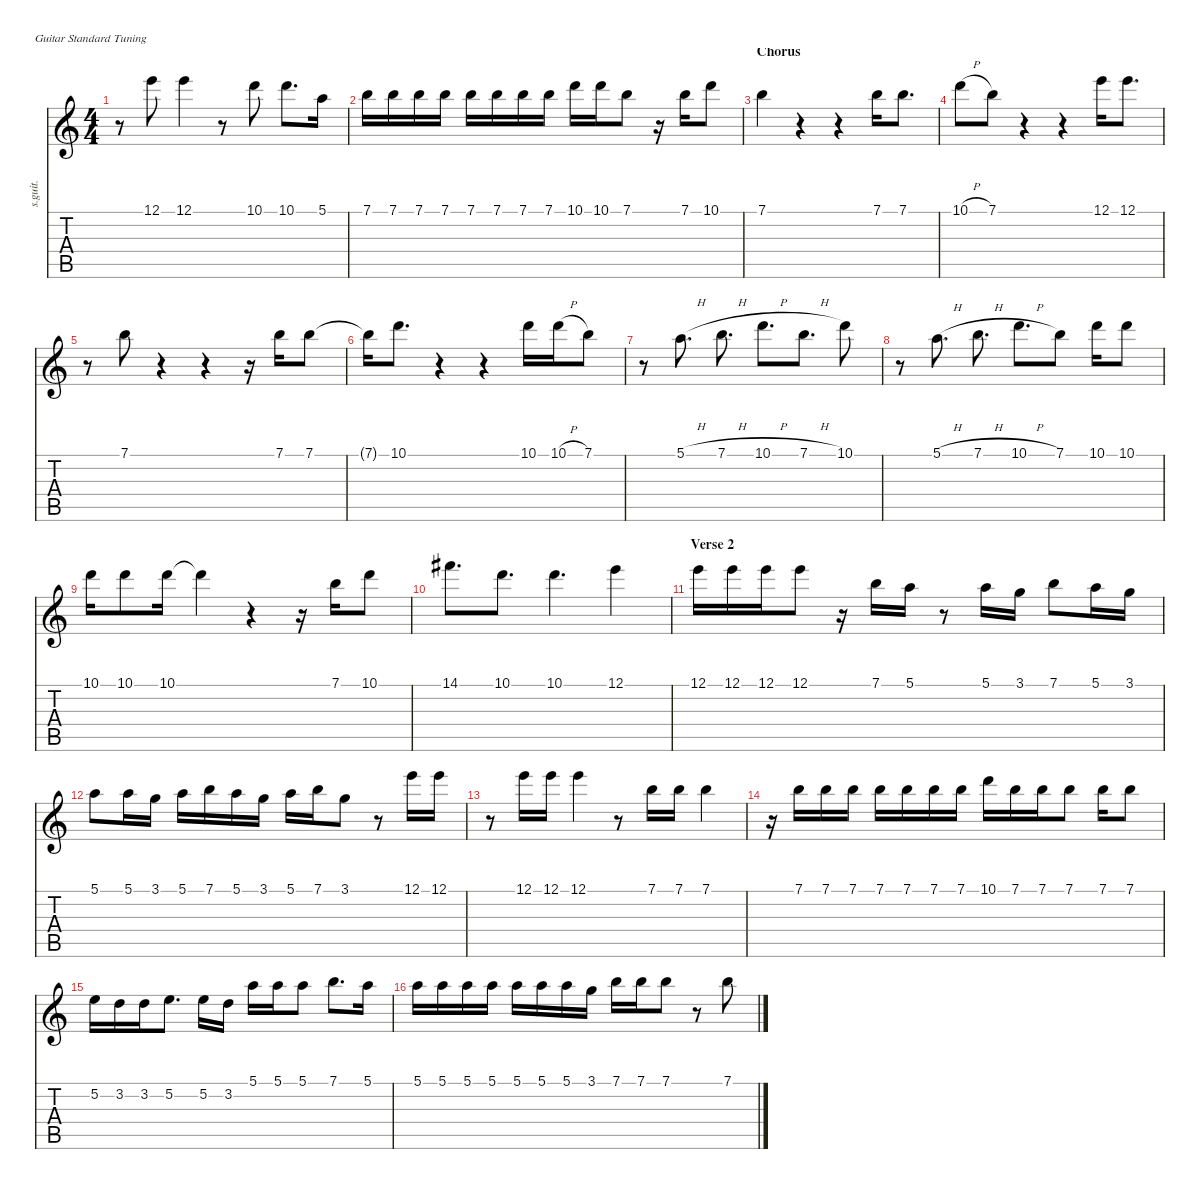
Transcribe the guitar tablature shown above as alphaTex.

\defaultSystemsLayout 4
\hideDynamics
\bracketExtendMode nobrackets
\track ("Brian Johnson - Vocals" "s.guit.") {instrument clarinet}
\staff {score tabs}
\tuning (E4 B3 G3 D3 A2 E2)
\displaytranspose 12
\ts (4 4)
\tempo (92 hide)
\clef g2
\ks c
r.8{dy f} 12.1.8{lyrics (0 "") lyrics (1 "") lyrics (2 "") lyrics (3 "") lyrics (4 "")} 12.1.4{lyrics (0 "") lyrics (1 "") lyrics (2 "") lyrics (3 "") lyrics (4 "")} r.8 10.1.8{lyrics (0 "") lyrics (1 "") lyrics (2 "") lyrics (3 "") lyrics (4 "")} 10.1.8{d lyrics (0 "") lyrics (1 "") lyrics (2 "") lyrics (3 "") lyrics (4 "")} 5.1.16{lyrics (0 "") lyrics (1 "") lyrics (2 "") lyrics (3 "") lyrics (4 "")} |
7.1.16{lyrics (0 "") lyrics (1 "") lyrics (2 "") lyrics (3 "") lyrics (4 "")} 7.1.16{lyrics (0 "") lyrics (1 "") lyrics (2 "") lyrics (3 "") lyrics (4 "")} 7.1.16{lyrics (0 "") lyrics (1 "") lyrics (2 "") lyrics (3 "") lyrics (4 "")} 7.1.16{lyrics (0 "") lyrics (1 "") lyrics (2 "") lyrics (3 "") lyrics (4 "")} 7.1.16{lyrics (0 "") lyrics (1 "") lyrics (2 "") lyrics (3 "") lyrics (4 "")} 7.1.16{lyrics (0 "") lyrics (1 "") lyrics (2 "") lyrics (3 "") lyrics (4 "")} 7.1.16{lyrics (0 "") lyrics (1 "") lyrics (2 "") lyrics (3 "") lyrics (4 "")} 7.1.16{lyrics (0 "") lyrics (1 "") lyrics (2 "") lyrics (3 "") lyrics (4 "")} 10.1.16{lyrics (0 "") lyrics (1 "") lyrics (2 "") lyrics (3 "") lyrics (4 "")} 10.1.16{lyrics (0 "") lyrics (1 "") lyrics (2 "") lyrics (3 "") lyrics (4 "")} 7.1.8{lyrics (0 "") lyrics (1 "") lyrics (2 "") lyrics (3 "") lyrics (4 "")} r.16 7.1.16{lyrics (0 "") lyrics (1 "") lyrics (2 "") lyrics (3 "") lyrics (4 "")} 10.1.8{lyrics (0 "") lyrics (1 "") lyrics (2 "") lyrics (3 "") lyrics (4 "")} |
\section ("" "Chorus")
\tempo (96 hide)
7.1.4{lyrics (0 "") lyrics (1 "") lyrics (2 "") lyrics (3 "") lyrics (4 "")} r.4 r.4 7.1.16{lyrics (0 "") lyrics (1 "") lyrics (2 "") lyrics (3 "") lyrics (4 "")} 7.1.8{d lyrics (0 "") lyrics (1 "") lyrics (2 "") lyrics (3 "") lyrics (4 "")} |
10.1{h}.8{lyrics (0 "") lyrics (1 "") lyrics (2 "") lyrics (3 "") lyrics (4 "")} 7.1.8{lyrics (0 "") lyrics (1 "") lyrics (2 "") lyrics (3 "") lyrics (4 "")} r.4 r.4 12.1.16{lyrics (0 "") lyrics (1 "") lyrics (2 "") lyrics (3 "") lyrics (4 "")} 12.1.8{d lyrics (0 "") lyrics (1 "") lyrics (2 "") lyrics (3 "") lyrics (4 "")} |
r.8 7.1.8{lyrics (0 "") lyrics (1 "") lyrics (2 "") lyrics (3 "") lyrics (4 "")} r.4 r.4 r.16 7.1.16{lyrics (0 "") lyrics (1 "") lyrics (2 "") lyrics (3 "") lyrics (4 "")} 7.1.8{lyrics (0 "") lyrics (1 "") lyrics (2 "") lyrics (3 "") lyrics (4 "")} |
7.1{t}.16{lyrics (0 "") lyrics (1 "") lyrics (2 "") lyrics (3 "") lyrics (4 "")} 10.1.8{d lyrics (0 "") lyrics (1 "") lyrics (2 "") lyrics (3 "") lyrics (4 "")} r.4 r.4 10.1.16{lyrics (0 "") lyrics (1 "") lyrics (2 "") lyrics (3 "") lyrics (4 "")} 10.1{h}.16{lyrics (0 "") lyrics (1 "") lyrics (2 "") lyrics (3 "") lyrics (4 "")} 7.1.8{lyrics (0 "") lyrics (1 "") lyrics (2 "") lyrics (3 "") lyrics (4 "")} |
r.8 5.1{h}.8{d lyrics (0 "") lyrics (1 "") lyrics (2 "") lyrics (3 "") lyrics (4 "")} 7.1{h}.8{d lyrics (0 "") lyrics (1 "") lyrics (2 "") lyrics (3 "") lyrics (4 "")} 10.1{h}.8{d lyrics (0 "") lyrics (1 "") lyrics (2 "") lyrics (3 "") lyrics (4 "")} 7.1{h}.8{d lyrics (0 "") lyrics (1 "") lyrics (2 "") lyrics (3 "") lyrics (4 "")} 10.1.8{lyrics (0 "") lyrics (1 "") lyrics (2 "") lyrics (3 "") lyrics (4 "")} |
r.8 5.1{h}.8{d lyrics (0 "") lyrics (1 "") lyrics (2 "") lyrics (3 "") lyrics (4 "")} 7.1{h}.8{d lyrics (0 "") lyrics (1 "") lyrics (2 "") lyrics (3 "") lyrics (4 "")} 10.1{h}.8{d lyrics (0 "") lyrics (1 "") lyrics (2 "") lyrics (3 "") lyrics (4 "")} 7.1.8{lyrics (0 "") lyrics (1 "") lyrics (2 "") lyrics (3 "") lyrics (4 "")} 10.1.16{lyrics (0 "") lyrics (1 "") lyrics (2 "") lyrics (3 "") lyrics (4 "")} 10.1.8{lyrics (0 "") lyrics (1 "") lyrics (2 "") lyrics (3 "") lyrics (4 "")} |
10.1.16{lyrics (0 "") lyrics (1 "") lyrics (2 "") lyrics (3 "") lyrics (4 "")} 10.1.8{lyrics (0 "") lyrics (1 "") lyrics (2 "") lyrics (3 "") lyrics (4 "")} 10.1.16{lyrics (0 "") lyrics (1 "") lyrics (2 "") lyrics (3 "") lyrics (4 "")} 10.1{t}.4{lyrics (0 "") lyrics (1 "") lyrics (2 "") lyrics (3 "") lyrics (4 "")} r.4 r.16 7.1.16{lyrics (0 "") lyrics (1 "") lyrics (2 "") lyrics (3 "") lyrics (4 "")} 10.1.8{lyrics (0 "") lyrics (1 "") lyrics (2 "") lyrics (3 "") lyrics (4 "")} |
14.1{acc #}.8{d lyrics (0 "") lyrics (1 "") lyrics (2 "") lyrics (3 "") lyrics (4 "")} 10.1.8{d lyrics (0 "") lyrics (1 "") lyrics (2 "") lyrics (3 "") lyrics (4 "")} 10.1.4{d lyrics (0 "") lyrics (1 "") lyrics (2 "") lyrics (3 "") lyrics (4 "")} 12.1.4{lyrics (0 "") lyrics (1 "") lyrics (2 "") lyrics (3 "") lyrics (4 "")} |
\section ("" "Verse 2")
\tempo (93 hide)
12.1.16{lyrics (0 "") lyrics (1 "") lyrics (2 "") lyrics (3 "") lyrics (4 "")} 12.1.16{lyrics (0 "") lyrics (1 "") lyrics (2 "") lyrics (3 "") lyrics (4 "")} 12.1.16{lyrics (0 "") lyrics (1 "") lyrics (2 "") lyrics (3 "") lyrics (4 "")} 12.1.8{lyrics (0 "") lyrics (1 "") lyrics (2 "") lyrics (3 "") lyrics (4 "")} r.16 7.1.16{lyrics (0 "") lyrics (1 "") lyrics (2 "") lyrics (3 "") lyrics (4 "")} 5.1.16{lyrics (0 "") lyrics (1 "") lyrics (2 "") lyrics (3 "") lyrics (4 "")} r.8 5.1.16{lyrics (0 "") lyrics (1 "") lyrics (2 "") lyrics (3 "") lyrics (4 "")} 3.1.16{lyrics (0 "") lyrics (1 "") lyrics (2 "") lyrics (3 "") lyrics (4 "")} 7.1.8{lyrics (0 "") lyrics (1 "") lyrics (2 "") lyrics (3 "") lyrics (4 "")} 5.1.16{lyrics (0 "") lyrics (1 "") lyrics (2 "") lyrics (3 "") lyrics (4 "")} 3.1.16{lyrics (0 "") lyrics (1 "") lyrics (2 "") lyrics (3 "") lyrics (4 "")} |
5.1.8{lyrics (0 "") lyrics (1 "") lyrics (2 "") lyrics (3 "") lyrics (4 "")} 5.1.16{lyrics (0 "") lyrics (1 "") lyrics (2 "") lyrics (3 "") lyrics (4 "")} 3.1.16{lyrics (0 "") lyrics (1 "") lyrics (2 "") lyrics (3 "") lyrics (4 "")} 5.1.16{lyrics (0 "") lyrics (1 "") lyrics (2 "") lyrics (3 "") lyrics (4 "")} 7.1.16{lyrics (0 "") lyrics (1 "") lyrics (2 "") lyrics (3 "") lyrics (4 "")} 5.1.16{lyrics (0 "") lyrics (1 "") lyrics (2 "") lyrics (3 "") lyrics (4 "")} 3.1.16{lyrics (0 "") lyrics (1 "") lyrics (2 "") lyrics (3 "") lyrics (4 "")} 5.1.16{lyrics (0 "") lyrics (1 "") lyrics (2 "") lyrics (3 "") lyrics (4 "")} 7.1.16{lyrics (0 "") lyrics (1 "") lyrics (2 "") lyrics (3 "") lyrics (4 "")} 3.1.8{lyrics (0 "") lyrics (1 "") lyrics (2 "") lyrics (3 "") lyrics (4 "")} r.8 12.1.16{lyrics (0 "") lyrics (1 "") lyrics (2 "") lyrics (3 "") lyrics (4 "")} 12.1.16{lyrics (0 "") lyrics (1 "") lyrics (2 "") lyrics (3 "") lyrics (4 "")} |
r.8 12.1.16{lyrics (0 "") lyrics (1 "") lyrics (2 "") lyrics (3 "") lyrics (4 "")} 12.1.16{lyrics (0 "") lyrics (1 "") lyrics (2 "") lyrics (3 "") lyrics (4 "")} 12.1.4{lyrics (0 "") lyrics (1 "") lyrics (2 "") lyrics (3 "") lyrics (4 "")} r.8 7.1.16{lyrics (0 "") lyrics (1 "") lyrics (2 "") lyrics (3 "") lyrics (4 "")} 7.1.16{lyrics (0 "") lyrics (1 "") lyrics (2 "") lyrics (3 "") lyrics (4 "")} 7.1.4{lyrics (0 "") lyrics (1 "") lyrics (2 "") lyrics (3 "") lyrics (4 "")} |
r.16 7.1.16{lyrics (0 "") lyrics (1 "") lyrics (2 "") lyrics (3 "") lyrics (4 "")} 7.1.16{lyrics (0 "") lyrics (1 "") lyrics (2 "") lyrics (3 "") lyrics (4 "")} 7.1.16{lyrics (0 "") lyrics (1 "") lyrics (2 "") lyrics (3 "") lyrics (4 "")} 7.1.16{lyrics (0 "") lyrics (1 "") lyrics (2 "") lyrics (3 "") lyrics (4 "")} 7.1.16{lyrics (0 "") lyrics (1 "") lyrics (2 "") lyrics (3 "") lyrics (4 "")} 7.1.16{lyrics (0 "") lyrics (1 "") lyrics (2 "") lyrics (3 "") lyrics (4 "")} 7.1.16{lyrics (0 "") lyrics (1 "") lyrics (2 "") lyrics (3 "") lyrics (4 "")} 10.1.16{lyrics (0 "") lyrics (1 "") lyrics (2 "") lyrics (3 "") lyrics (4 "")} 7.1.16{lyrics (0 "") lyrics (1 "") lyrics (2 "") lyrics (3 "") lyrics (4 "")} 7.1.16{lyrics (0 "") lyrics (1 "") lyrics (2 "") lyrics (3 "") lyrics (4 "")} 7.1.8{lyrics (0 "") lyrics (1 "") lyrics (2 "") lyrics (3 "") lyrics (4 "")} 7.1.16{lyrics (0 "") lyrics (1 "") lyrics (2 "") lyrics (3 "") lyrics (4 "")} 7.1.8{lyrics (0 "") lyrics (1 "") lyrics (2 "") lyrics (3 "") lyrics (4 "")} |
5.2.16{lyrics (0 "") lyrics (1 "") lyrics (2 "") lyrics (3 "") lyrics (4 "")} 3.2.16{lyrics (0 "") lyrics (1 "") lyrics (2 "") lyrics (3 "") lyrics (4 "")} 3.2.16{lyrics (0 "") lyrics (1 "") lyrics (2 "") lyrics (3 "") lyrics (4 "")} 5.2.8{d lyrics (0 "") lyrics (1 "") lyrics (2 "") lyrics (3 "") lyrics (4 "")} 5.2.16{lyrics (0 "") lyrics (1 "") lyrics (2 "") lyrics (3 "") lyrics (4 "")} 3.2.16{lyrics (0 "") lyrics (1 "") lyrics (2 "") lyrics (3 "") lyrics (4 "")} 5.1.16{lyrics (0 "") lyrics (1 "") lyrics (2 "") lyrics (3 "") lyrics (4 "")} 5.1.16{lyrics (0 "") lyrics (1 "") lyrics (2 "") lyrics (3 "") lyrics (4 "")} 5.1.8{lyrics (0 "") lyrics (1 "") lyrics (2 "") lyrics (3 "") lyrics (4 "")} 7.1.8{d lyrics (0 "") lyrics (1 "") lyrics (2 "") lyrics (3 "") lyrics (4 "")} 5.1.16{lyrics (0 "") lyrics (1 "") lyrics (2 "") lyrics (3 "") lyrics (4 "")} |
5.1.16{lyrics (0 "") lyrics (1 "") lyrics (2 "") lyrics (3 "") lyrics (4 "")} 5.1.16{lyrics (0 "") lyrics (1 "") lyrics (2 "") lyrics (3 "") lyrics (4 "")} 5.1.16{lyrics (0 "") lyrics (1 "") lyrics (2 "") lyrics (3 "") lyrics (4 "")} 5.1.16{lyrics (0 "") lyrics (1 "") lyrics (2 "") lyrics (3 "") lyrics (4 "")} 5.1.16{lyrics (0 "") lyrics (1 "") lyrics (2 "") lyrics (3 "") lyrics (4 "")} 5.1.16{lyrics (0 "") lyrics (1 "") lyrics (2 "") lyrics (3 "") lyrics (4 "")} 5.1.16{lyrics (0 "") lyrics (1 "") lyrics (2 "") lyrics (3 "") lyrics (4 "")} 3.1.16{lyrics (0 "") lyrics (1 "") lyrics (2 "") lyrics (3 "") lyrics (4 "")} 7.1.16{lyrics (0 "") lyrics (1 "") lyrics (2 "") lyrics (3 "") lyrics (4 "")} 7.1.16{lyrics (0 "") lyrics (1 "") lyrics (2 "") lyrics (3 "") lyrics (4 "")} 7.1.8{lyrics (0 "") lyrics (1 "") lyrics (2 "") lyrics (3 "") lyrics (4 "")} r.8 7.1.8{lyrics (0 "") lyrics (1 "") lyrics (2 "") lyrics (3 "") lyrics (4 "")}
